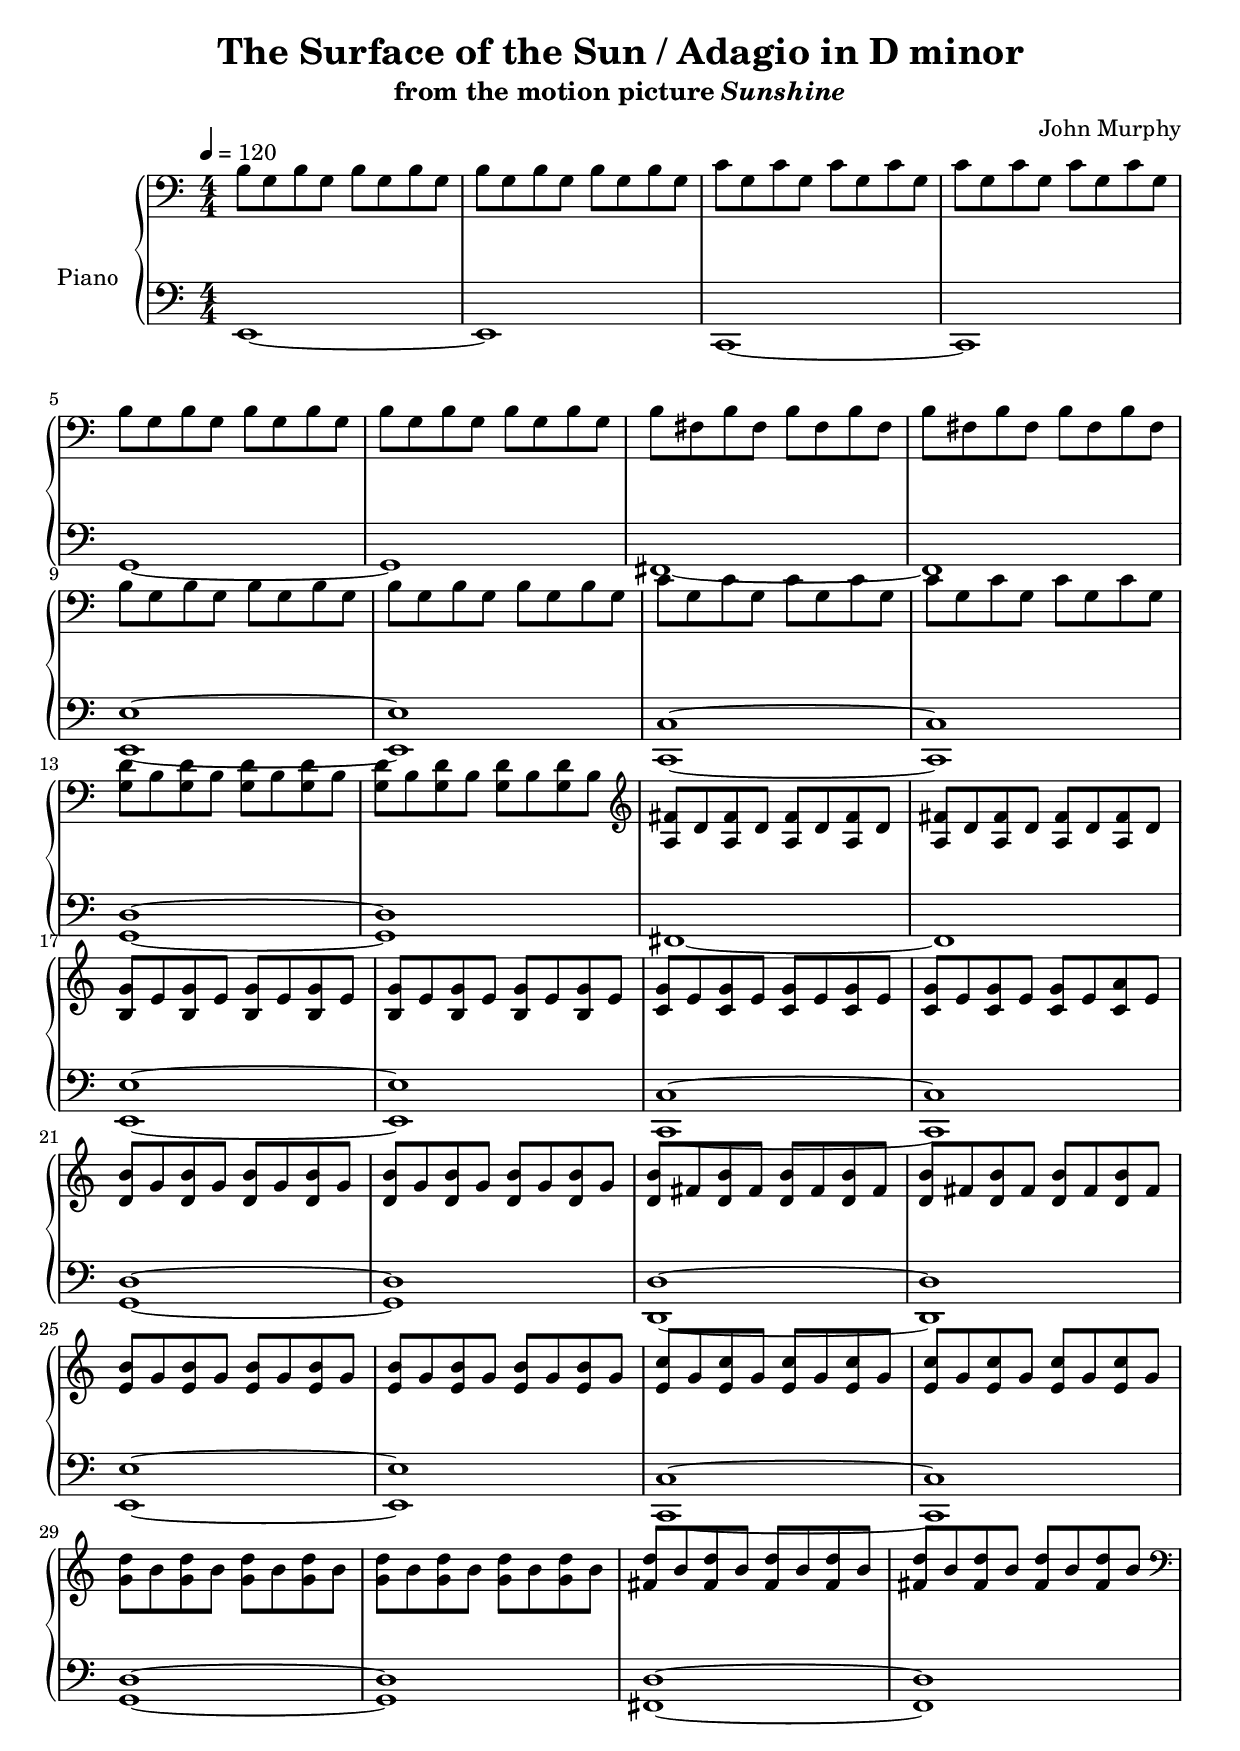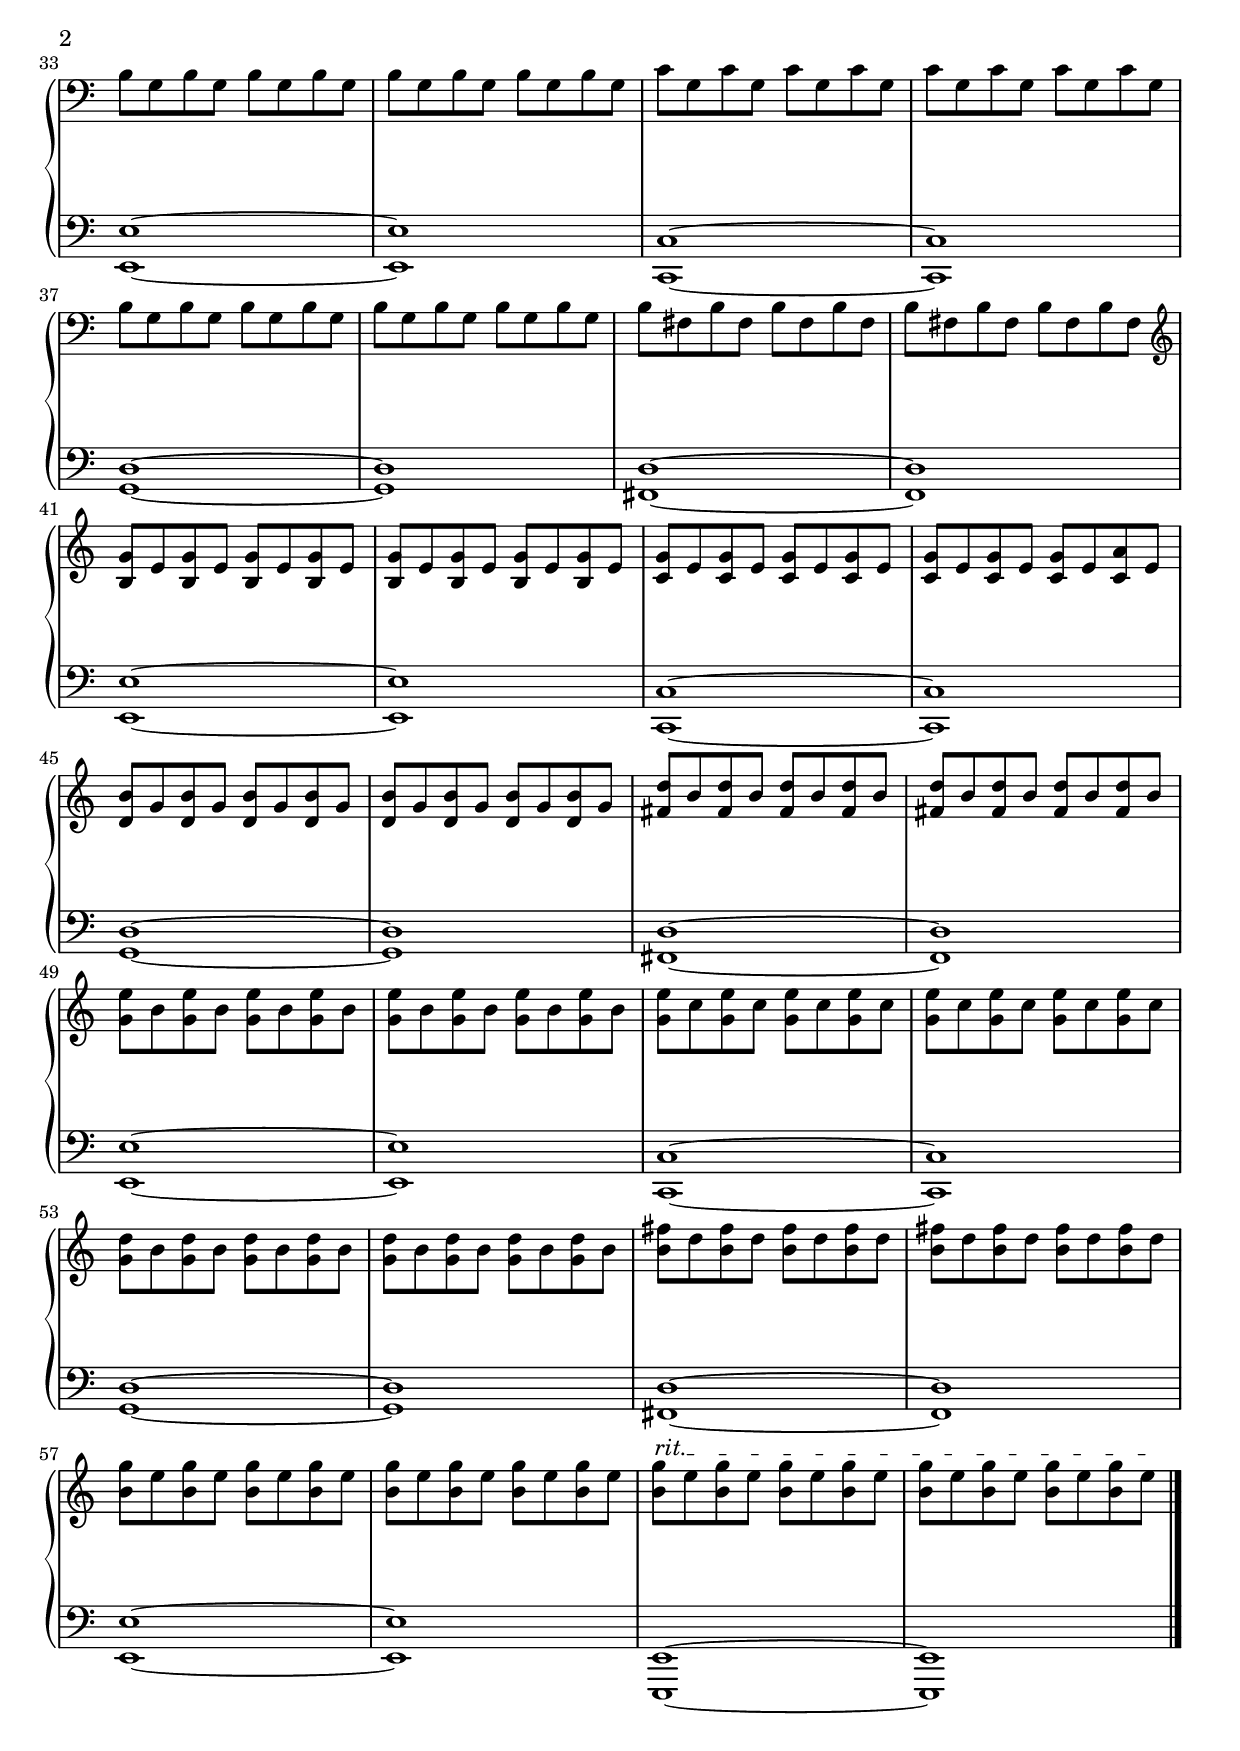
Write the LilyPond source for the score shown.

\version "2.12.2"

\header {
  title = "The Surface of the Sun / Adagio in D minor"
  subtitle = \markup { "from the motion picture" \italic "Sunshine" }
  composer = "John Murphy"
}

global = {
  \tempo 4 = 120
  \key c \major
  \time 4/4
  \numericTimeSignature
  s1*60
  \bar "|."
}

upper = \relative c' {
  \clef bass
  b8 g b g b g b g
  b g b g b g b g
  c g c g c g c g
  c g c g c g c g
  \break

  b g b g b g b g
  b g b g b g b g
  b fis b fis b fis b fis
  b fis b fis b fis b fis
  \break

  b g b g b g b g
  b g b g b g b g
  c g c g c g c g
  c g c g c g c g
  \break

  <g d'> b <g d'> b <g d'> b <g d'> b
  <g d'> b <g d'> b <g d'> b <g d'> b
  \clef treble
  <a fis'> d <a fis'> d <a fis'> d <a fis'> d
  <a fis'> d <a fis'> d <a fis'> d <a fis'> d
  \break

  <b g'> e <b g'> e <b g'> e <b g'> e
  <b g'> e <b g'> e <b g'> e <b g'> e
  <c g'> e <c g'> e <c g'> e <c g'> e
  <c g'> e <c g'> e <c g'> e <c a'> e
  \break

  <d b'> g <d b'> g <d b'> g <d b'> g
  <d b'> g <d b'> g <d b'> g <d b'> g
  <d b'> fis <d b'> fis <d b'> fis <d b'> fis
  <d b'> fis <d b'> fis <d b'> fis <d b'> fis
  \break

  <e b'> g <e b'> g <e b'> g <e b'> g
  <e b'> g <e b'> g <e b'> g <e b'> g
  <e c'> g <e c'> g <e c'> g <e c'> g
  <e c'> g <e c'> g <e c'> g <e c'> g
  \break

  <g d'> b <g d'> b <g d'> b <g d'> b
  <g d'> b <g d'> b <g d'> b <g d'> b
  <fis d'> b <fis d'> b <fis d'> b <fis d'> b
  <fis d'> b <fis d'> b <fis d'> b <fis d'> b
  \clef bass
  \break

  b, g b g b g b g
  b g b g b g b g
  c g c g c g c g
  c g c g c g c g
  \break

  b g b g b g b g
  b g b g b g b g
  b fis b fis b fis b fis
  b fis b fis b fis b fis
  \clef treble
  \break

  <b g'> e <b g'> e <b g'> e <b g'> e
  <b g'> e <b g'> e <b g'> e <b g'> e
  <c g'> e <c g'> e <c g'> e <c g'> e
  <c g'> e <c g'> e <c g'> e <c a'> e
  \break

  <d b'> g <d b'> g <d b'> g <d b'> g
  <d b'> g <d b'> g <d b'> g <d b'> g
  <fis d'> b <fis d'> b <fis d'> b <fis d'> b
  <fis d'> b <fis d'> b <fis d'> b <fis d'> b
  \break

  <g e'> b <g e'> b <g e'> b <g e'> b
  <g e'> b <g e'> b <g e'> b <g e'> b
  <g e'> c <g e'> c <g e'> c <g e'> c
  <g e'> c <g e'> c <g e'> c <g e'> c
  \break

  <g d'> b <g d'> b <g d'> b <g d'> b
  <g d'> b <g d'> b <g d'> b <g d'> b
  <b fis'> d <b fis'> d <b fis'> d <b fis'> d
  <b fis'> d <b fis'> d <b fis'> d <b fis'> d
  \break

  <b g'> e <b g'> e <b g'> e <b g'> e
  <b g'> e <b g'> e <b g'> e <b g'> e
  \override TextSpanner #'(bound-details left text) = "rit."
  <b g'>^\startTextSpan e <b g'> e <b g'> e <b g'> e
  <b g'> e <b g'> e <b g'> e <b g'> e\stopTextSpan
}

lower = \relative c, {
  \clef bass
  e1~
  e
  c~
  c

  g'~
  g
  fis~
  fis

  <e e'>~
  <e e'>
  <c c'>~
  <c c'>

  <g' d'>~
  <g d'>
  fis~
  fis

  <e e'>~
  <e e'>
  <c c'>~
  <c c'>

  <g' d'>~
  <g d'>
  <d d'>~
  <d d'>

  <e e'>~
  <e e'>
  <c c'>~
  <c c'>

  <g' d'>~
  <g d'>
  <fis d'>~
  <fis d'>

  <e e'>~
  <e e'>
  <c c'>~
  <c c'>

  <g' d'>~
  <g d'>
  <fis d'>~
  <fis d'>

  <e e'>~
  <e e'>
  <c c'>~
  <c c'>

  <g' d'>~
  <g d'>
  <fis d'>~
  <fis d'>

  <e e'>~
  <e e'>
  <c c'>~
  <c c'>

  <g' d'>~
  <g d'>
  <fis d'>~
  <fis d'>

  <e e'>~
  <e e'>
  <e, e'>~
  <e e'>
}

dynamics = {
  s1*58
  s8\> s8*14 s8\!
}

pedal = {
}

\score {
  \new PianoStaff = "PianoStaff_pf" <<
    \set PianoStaff.instrumentName = #"Piano"
    \new Staff = "Staff_pfUpper" << \global \upper >>
    \new Dynamics = "Dynamics_pf" \dynamics
    \new Staff = "Staff_pfLower" << \global \lower >>
    \new Dynamics = "pedal" \pedal
  >>

  \layout {
    % define Dynamics context
    \context {
      \type "Engraver_group"
      \name Dynamics
      \alias Voice
      \consists "Output_property_engraver"
      \consists "Piano_pedal_engraver"
      \consists "Script_engraver"
      \consists "New_dynamic_engraver"
      \consists "Dynamic_align_engraver"
      \consists "Text_engraver"
      \consists "Skip_event_swallow_translator"
      \consists "Axis_group_engraver"

      % keep spanners and text in the middle
      \override DynamicLineSpanner #'Y-offset = #0
      \override TextScript #'Y-offset = #-0.5

      \override TextScript #'font-shape = #'italic
      \override VerticalAxisGroup #'minimum-Y-extent = #'(-1 . 1)
      \override DynamicText #'extra-spacing-width = #'(0 . 0)

      % XXX: this seems to have no effect, so hairpins are still not
      % padded enough in some cases
      \override Hairpin #'bound-padding = #2.0

      % hack to fix incorrect placement of the instrument name when
      % pedaling instructions are present
      % http://lists.gnu.org/archive/html/lilypond-user/2010-07/msg00402.html
      \override VerticalAxisGroup #'meta =
      #(let* ((descr (assoc-get 'VerticalAxisGroup all-grob-descriptions))
              (meta (assoc-get 'meta descr))
              (ifaces (assoc-get 'interfaces meta)))
        ;; Adding piano-pedal-interface to this VerticalAxisGroup
        ;; prevents it being acknowledged by Instrument_name_engraver
        (acons 'interfaces (cons 'piano-pedal-interface ifaces)
                meta))
    }
    % modify PianoStaff context to accept Dynamics context
    \context {
      \PianoStaff
      \accepts Dynamics
    }
  }
}

\score {
  \unfoldRepeats {
    \new PianoStaff = "PianoStaff_pf" <<
      \new Staff = "Staff_pfUpper" << \global \upper \dynamics \pedal >>
      \new Staff = "Staff_pfLower" << \global \lower \dynamics \pedal >>
    >>
  }
  \midi {
    % the following is a workaround to prevent multiple voices from being
    % lumped into the same channel, which would inhibit overlapping notes
    \context {
      \Staff \remove "Staff_performer"
    }
    \context {
      \Voice \consists "Staff_performer"
    }
  }
}
